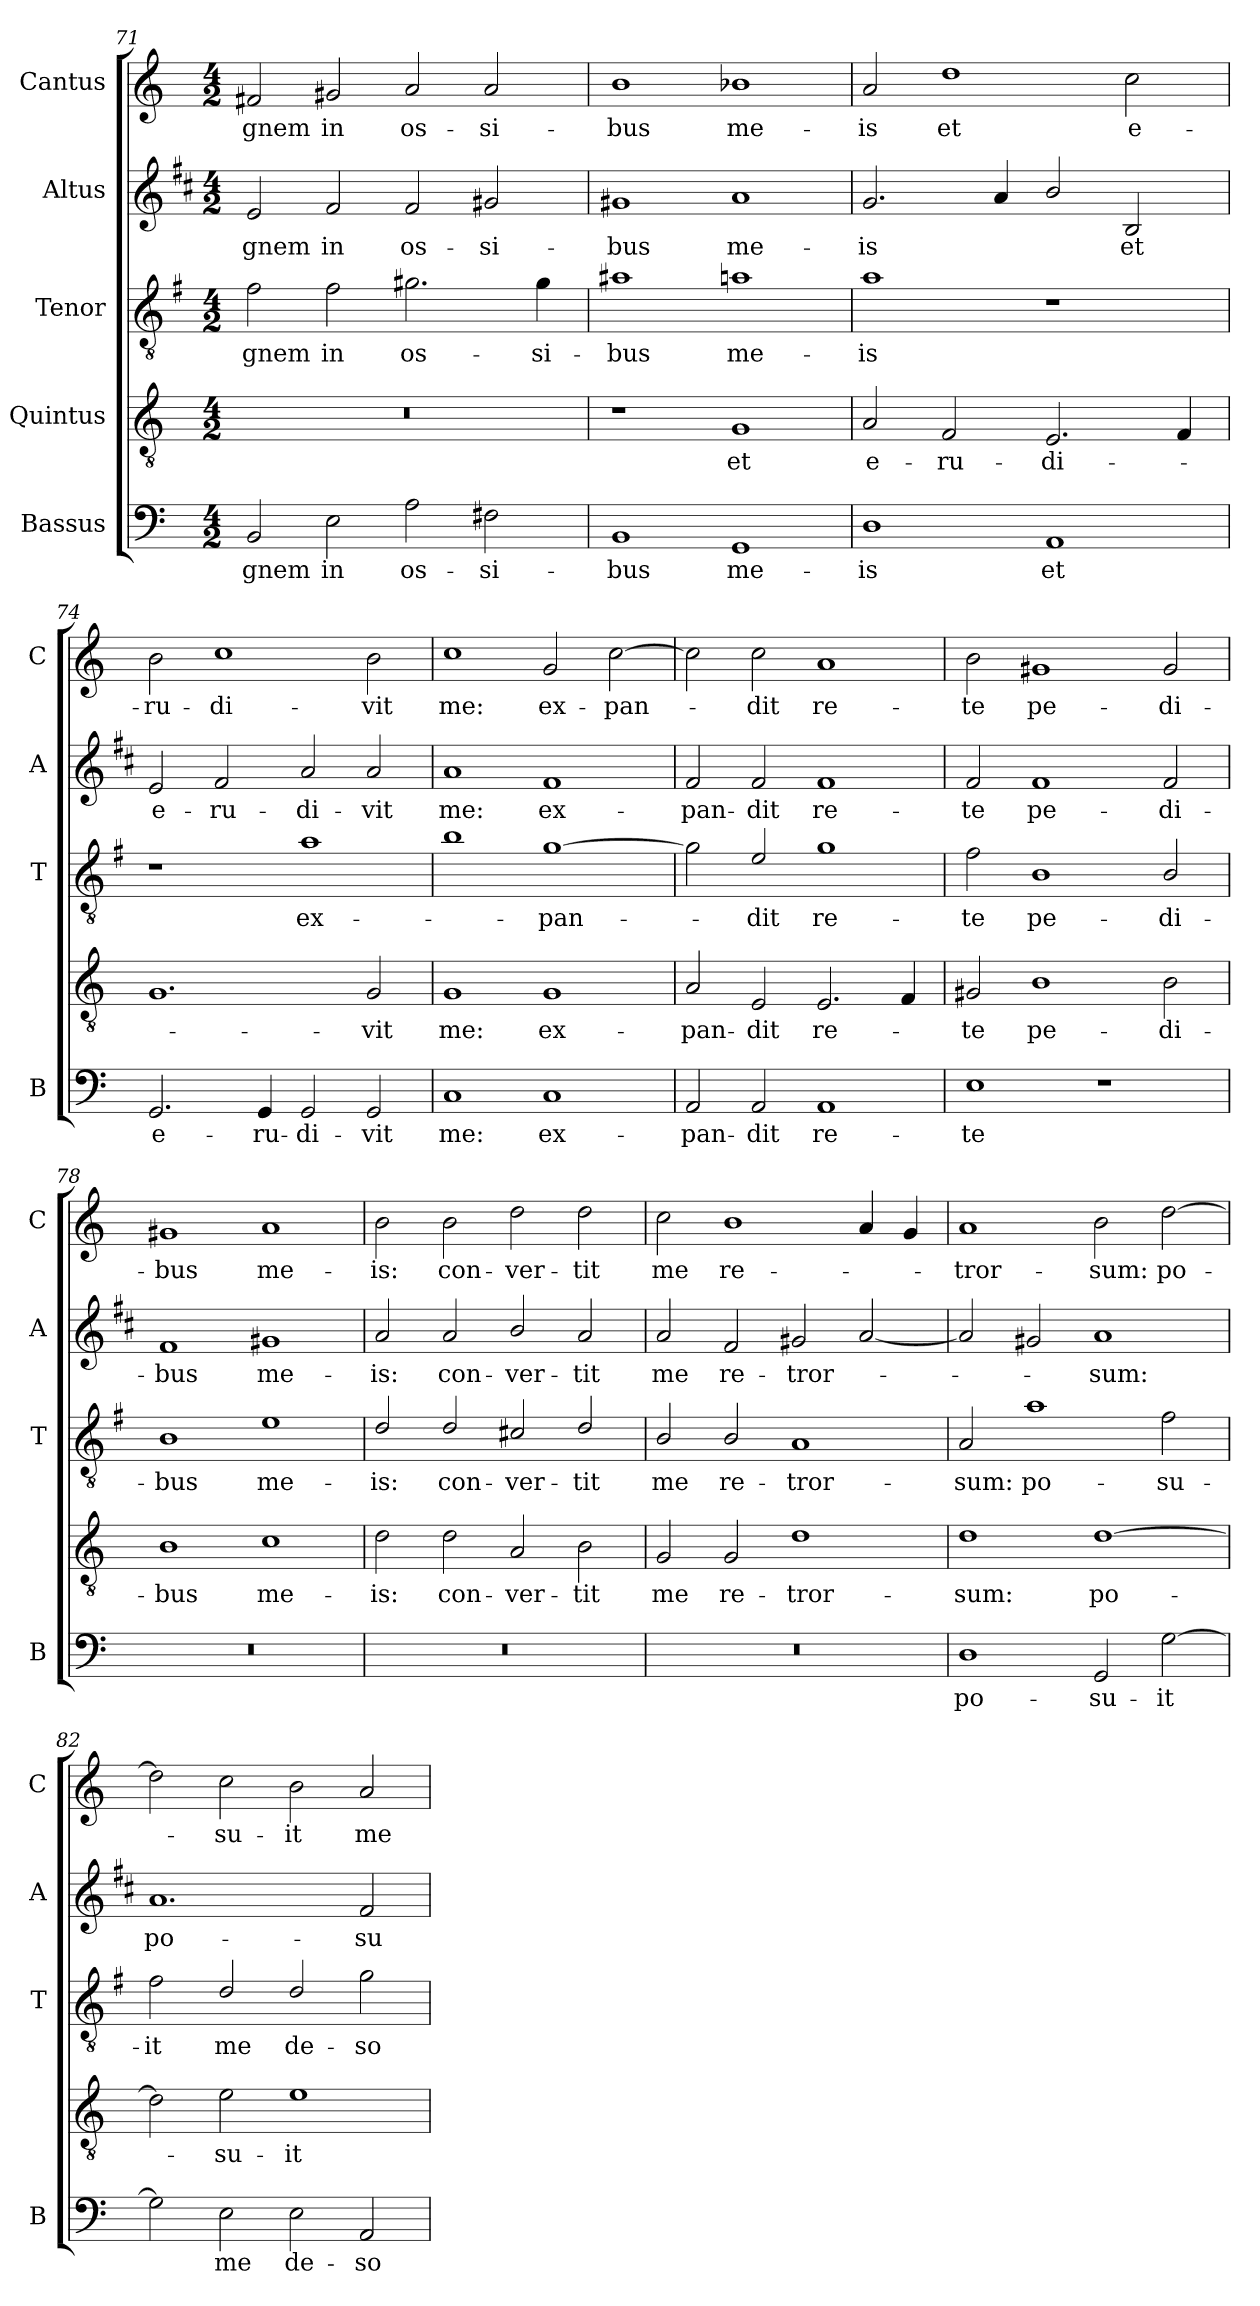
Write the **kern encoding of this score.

**kern	**text	**kern	**text	**kern	**text	**kern	**text	**kern	**text
*part5	*part5	*part4	*part4	*part3	*part3	*part2	*part2	*part1	*part1
*staff5	*staff5	*staff4	*staff4	*staff3	*staff3	*staff2	*staff2	*staff1	*staff1
*I"Bassus	*	*I"Quintus	*	*I"Tenor	*	*I"Altus	*	*I"Cantus	*
*I'B	*	*	*	*I'T	*	*I'A	*	*I'C	*
*clefF4	*	*clefGv2	*	*clefGv2	*	*clefG2	*	*clefG2	*
*	*	*	*	*ITrd4c7	*	*ITrd1c2	*	*	*
*k[]	*	*k[]	*	*k[]	*	*k[]	*	*k[]	*
*C:	*	*C:	*	*C:	*	*C:	*	*C:	*
*M4/2	*	*M4/2	*	*M4/2	*	*M4/2	*	*M4/2	*
=71	=71	=71	=71	=71	=71	=71	=71	=71	=71
!	!LO:LY:b	!	!	!	!LO:LY:b	!	!LO:LY:b	!	!LO:LY:b
2BB/	-gnem	0r	.	2B\	-gnem	2d/	-gnem	2f#X/	-gnem
!	!LO:LY:b	!	!	!	!LO:LY:b	!	!LO:LY:b	!	!LO:LY:b
2E\	in	.	.	2B\	in	2e/	in	2g#X/	in
!	!LO:LY:b	!	!	!	!LO:LY:b	!	!LO:LY:b	!	!LO:LY:b
2A\	os-	.	.	2.c#X\	os-	2e/	os-	2a/	os-
!	!LO:LY:b	!	!	!	!	!	!LO:LY:b	!	!LO:LY:b
2F#X\	-si-	.	.	.	.	2f#X/	-si-	2a/	-si-
!	!	!	!	!	!LO:LY:b	!	!	!	!
.	.	.	.	4c#\	-si-	.	.	.	.
=72	=72	=72	=72	=72	=72	=72	=72	=72	=72
!	!LO:LY:b	!	!	!	!LO:LY:b	!	!LO:LY:b	!	!LO:LY:b
1BB	-bus	1r	.	1d#X	-bus	1f#X	-bus	1b	-bus
!	!LO:LY:b	!	!LO:LY:b	!	!LO:LY:b	!	!LO:LY:b	!	!LO:LY:b
1GG	me-	1G	et	1dn	me-	1g	me-	1b-X	me-
=73	=73	=73	=73	=73	=73	=73	=73	=73	=73
!	!LO:LY:b	!	!LO:LY:b	!	!LO:LY:b	!	!LO:LY:b	!	!LO:LY:b
1D	-is	2A/	e-	1d	-is	2.f/	-is	2a/	-is
!	!	!	!LO:LY:b	!	!	!	!	!	!LO:LY:b
.	.	2F/	-ru-	.	.	.	.	1dd	et
.	.	.	.	.	.	4g/	.	.	.
!	!LO:LY:b	!	!LO:LY:b	!	!	!	!	!	!
1AA	et	2.E/	-di-	1r	.	2a/	.	.	.
!	!	!	!	!	!	!	!LO:LY:b	!	!LO:LY:b
.	.	.	.	.	.	2A/	et	2cc\	e-
.	.	4F/	.	.	.	.	.	.	.
=74	=74	=74	=74	=74	=74	=74	=74	=74	=74
!	!LO:LY:b	!	!	!	!	!	!LO:LY:b	!	!LO:LY:b
2.GG/	e-	1.G	.	1r	.	2d/	e-	2b\	-ru-
!	!	!	!	!	!	!	!LO:LY:b	!	!LO:LY:b
.	.	.	.	.	.	2e/	-ru-	1cc	-di-
!	!LO:LY:b	!	!	!	!	!	!	!	!
4GG/	-ru-	.	.	.	.	.	.	.	.
!	!LO:LY:b	!	!	!	!LO:LY:b	!	!LO:LY:b	!	!
2GG/	-di-	.	.	1d	ex-	2g/	-di-	.	.
!	!LO:LY:b	!	!LO:LY:b	!	!	!	!LO:LY:b	!	!LO:LY:b
2GG/	-vit	2G/	-vit	.	.	2g/	-vit	2b\	-vit
=75	=75	=75	=75	=75	=75	=75	=75	=75	=75
!	!LO:LY:b	!	!LO:LY:b	!	!	!	!LO:LY:b	!	!LO:LY:b
1C	me:	1G	me:	1e	.	1g	me:	1cc	me:
!	!LO:LY:b	!	!LO:LY:b	!	!LO:LY:b	!	!LO:LY:b	!	!LO:LY:b
1C	ex-	1G	ex-	[1c	-pan-	1e	ex-	2g/	ex-
!	!	!	!	!	!	!	!	!	!LO:LY:b
.	.	.	.	.	.	.	.	[2cc\	-pan-
!!LO:PB:g=z
=76	=76	=76	=76	=76	=76	=76	=76	=76	=76
!	!LO:LY:b	!	!LO:LY:b	!	!	!	!LO:LY:b	!	!
2AA/	-pan-	2A/	-pan-	2c\]	.	2e/	-pan-	2cc\]	.
!	!LO:LY:b	!	!LO:LY:b	!	!LO:LY:b	!	!LO:LY:b	!	!LO:LY:b
2AA/	-dit	2E/	-dit	2A/	-dit	2e/	-dit	2cc\	-dit
!	!LO:LY:b	!	!LO:LY:b	!	!LO:LY:b	!	!LO:LY:b	!	!LO:LY:b
1AA	re-	2.E/	re-	1c	re-	1e	re-	1a	re-
.	.	4F/	.	.	.	.	.	.	.
=77	=77	=77	=77	=77	=77	=77	=77	=77	=77
!	!LO:LY:b	!	!LO:LY:b	!	!LO:LY:b	!	!LO:LY:b	!	!LO:LY:b
1E	-te	2G#X/	-te	2B\	-te	2e/	-te	2b\	-te
!	!	!	!LO:LY:b	!	!LO:LY:b	!	!LO:LY:b	!	!LO:LY:b
.	.	1B	pe-	1E	pe-	1e	pe-	1g#X	pe-
1r	.	.	.	.	.	.	.	.	.
!	!	!	!LO:LY:b	!	!LO:LY:b	!	!LO:LY:b	!	!LO:LY:b
.	.	2B\	-di-	2E/	-di-	2e/	-di-	2g#/	-di-
=78	=78	=78	=78	=78	=78	=78	=78	=78	=78
!	!	!	!LO:LY:b	!	!LO:LY:b	!	!LO:LY:b	!	!LO:LY:b
0r	.	1B	-bus	1E	-bus	1e	-bus	1g#X	-bus
!	!	!	!LO:LY:b	!	!LO:LY:b	!	!LO:LY:b	!	!LO:LY:b
.	.	1c	me-	1A	me-	1f#X	me-	1a	me-
=79	=79	=79	=79	=79	=79	=79	=79	=79	=79
!	!	!	!LO:LY:b	!	!LO:LY:b	!	!LO:LY:b	!	!LO:LY:b
0r	.	2d\	-is:	2G/	-is:	2g/	-is:	2b\	-is:
!	!	!	!LO:LY:b	!	!LO:LY:b	!	!LO:LY:b	!	!LO:LY:b
.	.	2d\	con-	2G/	con-	2g/	con-	2b\	con-
!	!	!	!LO:LY:b	!	!LO:LY:b	!	!LO:LY:b	!	!LO:LY:b
.	.	2A/	-ver-	2F#X/	-ver-	2a/	-ver-	2dd\	-ver-
!	!	!	!LO:LY:b	!	!LO:LY:b	!	!LO:LY:b	!	!LO:LY:b
.	.	2B\	-tit	2G/	-tit	2g/	-tit	2dd\	-tit
=80	=80	=80	=80	=80	=80	=80	=80	=80	=80
!	!	!	!LO:LY:b	!	!LO:LY:b	!	!LO:LY:b	!	!LO:LY:b
0r	.	2G/	me	2E/	me	2g/	me	2cc\	me
!	!	!	!LO:LY:b	!	!LO:LY:b	!	!LO:LY:b	!	!LO:LY:b
.	.	2G/	re-	2E/	re-	2e/	re-	1b	re-
!	!	!	!LO:LY:b	!	!LO:LY:b	!	!LO:LY:b	!	!
.	.	1d	-tror-	1D	-tror-	2f#X/	-tror-	.	.
.	.	.	.	.	.	[2g/	.	4a/	.
.	.	.	.	.	.	.	.	4g/	.
=81	=81	=81	=81	=81	=81	=81	=81	=81	=81
!	!LO:LY:b	!	!LO:LY:b	!	!LO:LY:b	!	!	!	!LO:LY:b
1D	po-	1d	-sum:	2D/	-sum:	2g/]	.	1a	-tror-
!	!	!	!	!	!LO:LY:b	!	!	!	!
.	.	.	.	1d	po-	2f#X/	.	.	.
!	!LO:LY:b	!	!LO:LY:b	!	!	!	!LO:LY:b	!	!LO:LY:b
2GG/	-su-	[1d	po-	.	.	1g	-sum:	2b\	-sum:
!	!LO:LY:b	!	!	!	!LO:LY:b	!	!	!	!LO:LY:b
[2G\	-it	.	.	2B\	-su-	.	.	[2dd\	po-
=82	=82	=82	=82	=82	=82	=82	=82	=82	=82
!	!	!	!	!	!LO:LY:b	!	!LO:LY:b	!	!
2G\]	.	2d\]	.	2B\	-it	1.g	po-	2dd\]	.
!	!LO:LY:b	!	!LO:LY:b	!	!LO:LY:b	!	!	!	!LO:LY:b
2E\	me	2e\	-su-	2G/	me	.	.	2cc\	-su-
!	!LO:LY:b	!	!LO:LY:b	!	!LO:LY:b	!	!	!	!LO:LY:b
2E\	de-	1e	-it	2G/	de-	.	.	2b\	-it
!	!LO:LY:b	!	!	!	!LO:LY:b	!	!LO:LY:b	!	!LO:LY:b
2AA/	-so-	.	.	2c\	-so-	2e/	-su-	2a/	me
=	=	=	=	=	=	=	=	=	=
*-	*-	*-	*-	*-	*-	*-	*-	*-	*-
